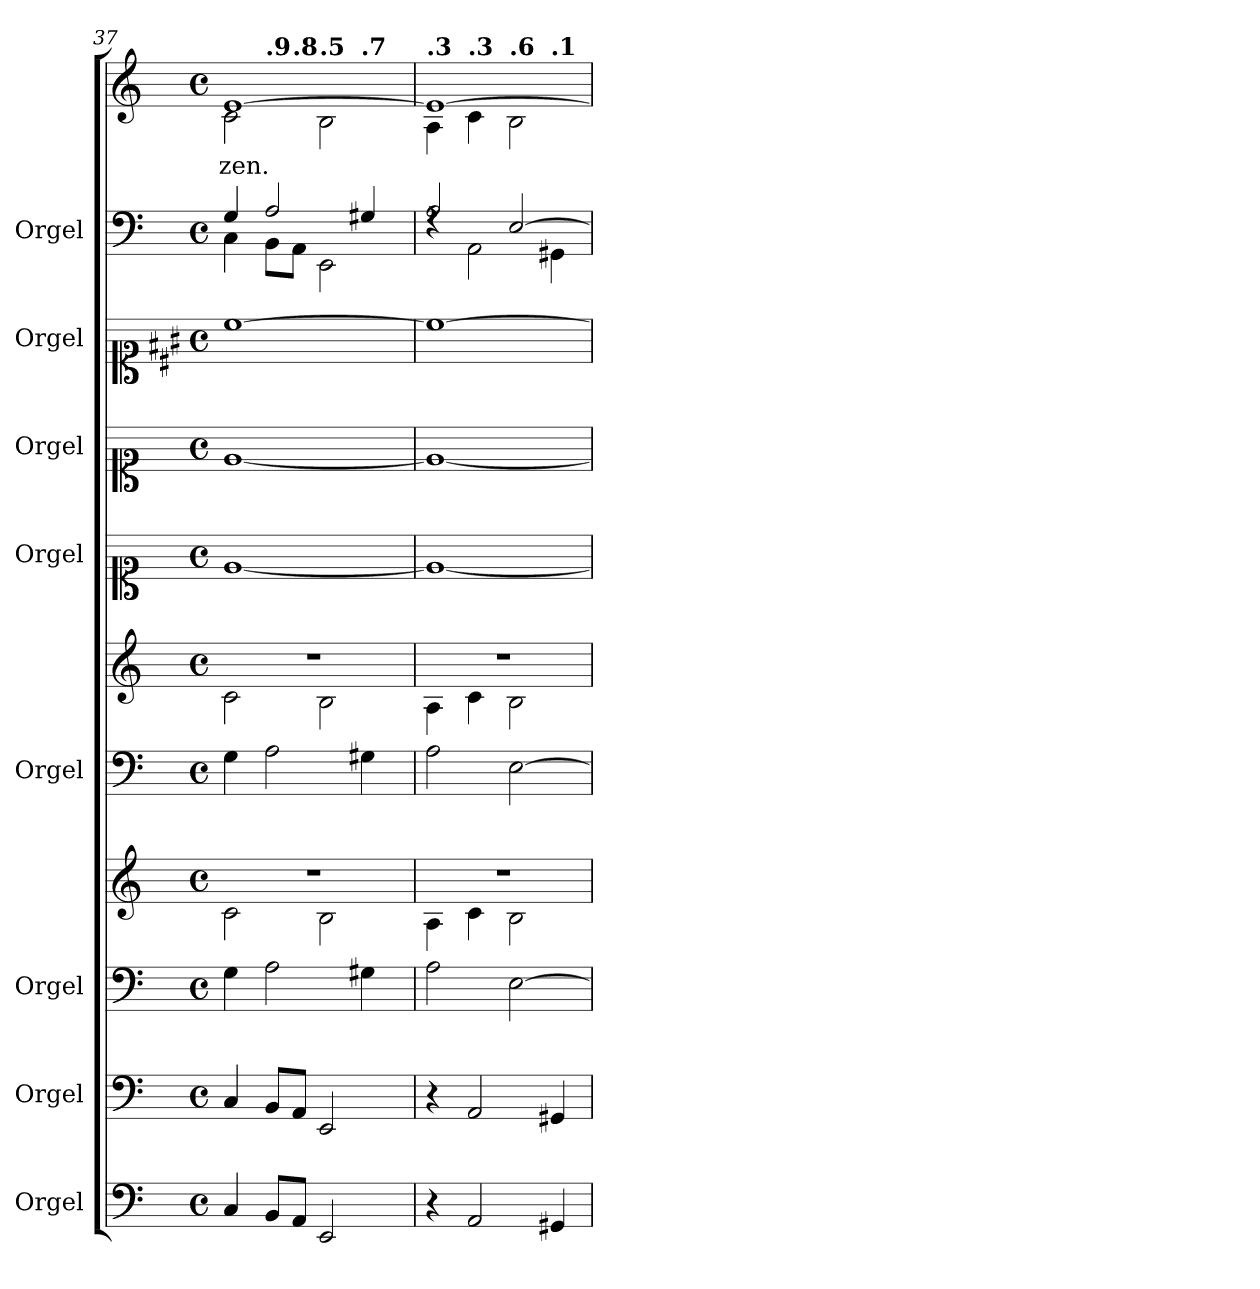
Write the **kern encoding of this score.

**kern	**kern	**kern	**kern	**kern	**kern	**kern	**kern	**kern	**kern	**kern	**text
*part8	*part7	*part6	*part6	*part5	*part5	*part4	*part3	*part2	*part1	*part1	*part1
*staff11	*staff10	*staff9	*staff8	*staff7	*staff6	*staff5	*staff4	*staff3	*staff2	*staff1	*staff1
*I"Orgel	*I"Orgel	*I"Orgel	*	*I"Orgel	*	*I"Orgel	*I"Orgel	*I"Orgel	*I"Orgel	*	*
*clefF4	*clefF4	*clefF4	*clefG2	*clefF4	*clefG2	*clefC1	*clefC1	*clefC1	*clefF4	*clefG2	*
*	*	*	*	*	*	*	*	*ITrd5c9	*	*	*
*k[]	*k[]	*k[]	*k[]	*k[]	*k[]	*k[]	*k[]	*k[]	*k[]	*k[]	*
*M4/4	*M4/4	*M4/4	*M4/4	*M4/4	*M4/4	*M4/4	*M4/4	*M4/4	*M4/4	*M4/4	*
*met(c)	*met(c)	*met(c)	*met(c)	*met(c)	*met(c)	*met(c)	*met(c)	*met(c)	*met(c)	*met(c)	*
*MM118	*MM118	*MM118	*MM118	*MM118	*MM118	*MM118	*MM118	*MM118	*MM118	*MM118	*
=37	=37	=37	=37	=37	=37	=37	=37	=37	=37	=37	=37
*	*	*	*^	*	*^	*	*	*	*^	*	*
!	!	!	!	!	!	!	!	!	!	!	!	!	!	!LO:LY:b
*	*	*	*	*	*	*	*	*	*	*	*	*	*^	*
*	*	*	*	*	*	*	*	*	*	*	*	*	*	*^	*
*	*	*	*	*	*	*	*	*	*	*	*	*	*	*	*^	*
*	*	*	*	*	*	*	*	*	*	*	*	*	*	*	*	*^	*
4C/	4C/	4G\	1r	2c\	4G\	1r	2c\	[1e	[1e	[1e	4G/	4C\	[1e	2c\	4ryy	4.ryy	2.ryy	-zen.
*	*	*	*	*	*	*	*	*	*	*	*	*	*MM117	*	*	*	*	*
!	!	!	!	!	!	!	!	!	!	!	!	!	!	!	!LO:TX:a:B:t=.9	!	!	!
8BB/L	8BB/L	2A\	.	.	2A\	.	.	.	.	.	2A/	8BB\L	.	.	2.ryy	.	.	.
*	*	*	*	*	*	*	*	*	*	*	*	*	*MM117	*	*	*	*	*
!	!	!	!	!	!	!	!	!	!	!	!	!	!	!	!	!LO:TX:a:B:t=.8	!	!
8AA/J	8AA/J	.	.	.	.	.	.	.	.	.	.	8AA\J	.	.	.	2ryy	.	.
*	*	*	*	*	*	*	*	*	*	*	*	*	*MM117	*	*	*	*	*
!	!	!	!	!	!	!	!	!	!	!	!	!	!	!LO:TX:a:B:t=.5	!	!	!	!
2EE/	2EE/	.	.	2B\	.	.	2B\	.	.	.	.	2EE\	.	2B\	.	.	.	.
*	*	*	*	*	*	*	*	*	*	*	*	*	*MM116	*	*	*	*	*
!	!	!	!	!	!	!	!	!	!	!	!	!	!	!	!	!	!LO:TX:a:B:t=.7	!
.	.	4G#X\	.	.	4G#X\	.	.	.	.	.	4G#X/	.	.	.	.	.	4ryy	.
.	.	.	.	.	.	.	.	.	.	.	.	.	.	.	.	8ryy	.	.
*	*	*	*	*	*	*	*	*	*	*	*	*	*v	*v	*v	*v	*v	*
=38	=38	=38	=38	=38	=38	=38	=38	=38	=38	=38	=38	=38	=38	=38
*	*	*	*	*	*	*	*	*	*	*	*	*	*MM115	*
*	*	*	*	*	*	*	*	*	*	*	*	*	*^	*
*	*	*	*	*	*	*	*	*	*	*	*	*	*	*^	*
*	*	*	*	*	*	*	*	*	*	*	*	*	*	*	*^	*
*	*	*	*	*	*	*	*	*	*	*	*	*	*	*	*	*^	*
!	!	!	!	!	!	!	!	!	!	!	!	!	!LO:TX:a:B:t=.3	!	!	!	!	!
*	*	*	*	*	*	*	*	*	*	*	*	*	*	*	*v	*v	*v	*
4r	4r	2A\	1r	4A\	2A\	1r	4A\	1e_	1e_	1e_	2A/	4rF	1e_	4A\	2.ryy	.
*	*	*	*	*	*	*	*	*	*	*	*	*	*MM113	*	*	*
!	!	!	!	!	!	!	!	!	!	!	!	!	!	!LO:TX:a:B:t=.3	!	!
2AA/	2AA/	.	.	4c\	.	.	4c\	.	.	.	.	2AA\	.	4c\	.	.
*	*	*	*	*	*	*	*	*	*	*	*	*	*MM110	*	*	*
!	!	!	!	!	!	!	!	!	!	!	!	!	!	!LO:TX:a:B:t=.6	!	!
.	.	[2E\	.	2B\	[2E\	.	2B\	.	.	.	[2E/	.	.	2B\	.	.
*	*	*	*	*	*	*	*	*	*	*	*	*	*MM107	*	*	*
!	!	!	!	!	!	!	!	!	!	!	!	!	!	!	!LO:TX:a:B:t=.1	!
4GG#X/	4GG#X/	.	.	.	.	.	.	.	.	.	.	4GG#X\	.	.	4ryy	.
*	*	*	*	*	*	*	*	*	*	*	*v	*v	*	*	*	*
*	*	*	*v	*v	*	*v	*v	*	*	*	*	*v	*v	*v	*
=	=	=	=	=	=	=	=	=	=	=	=
*-	*-	*-	*-	*-	*-	*-	*-	*-	*-	*-	*-
